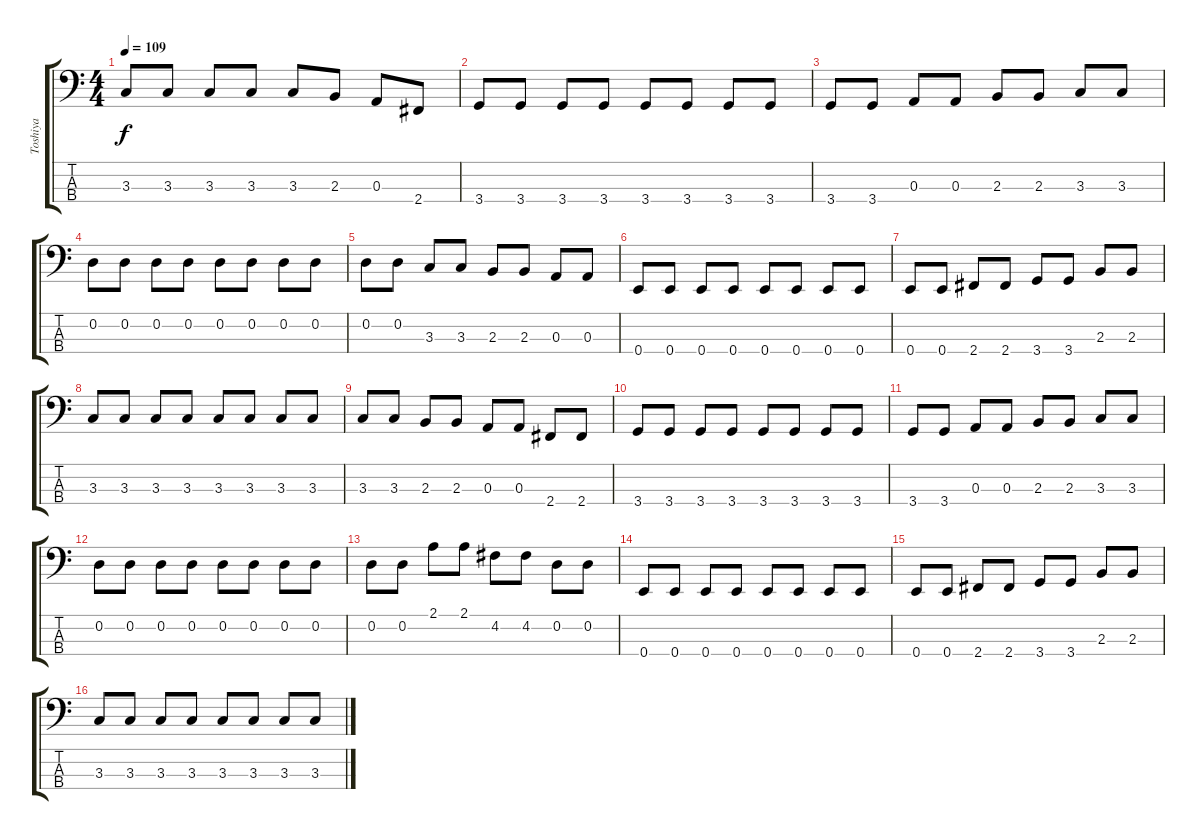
\track ("Toshiya" "Toshiya") {instrument electricbasspick}
\staff {score tabs}
\tuning (G2 D2 A1 E1) {hide}
\ts (4 4)
\tempo 109
\clef f4
\ks c
3.3.8{dy f} 3.3.8 3.3.8 3.3.8 3.3.8 2.3.8 0.3.8 2.4.8 |
3.4.8 3.4.8 3.4.8 3.4.8 3.4.8 3.4.8 3.4.8 3.4.8 |
3.4.8 3.4.8 0.3.8 0.3.8 2.3.8 2.3.8 3.3.8 3.3.8 |
0.2.8 0.2.8 0.2.8 0.2.8 0.2.8 0.2.8 0.2.8 0.2.8 |
0.2.8 0.2.8 3.3.8 3.3.8 2.3.8 2.3.8 0.3.8 0.3.8 |
0.4.8 0.4.8 0.4.8 0.4.8 0.4.8 0.4.8 0.4.8 0.4.8 |
0.4.8 0.4.8 2.4.8 2.4.8 3.4.8 3.4.8 2.3.8 2.3.8 |
3.3.8 3.3.8 3.3.8 3.3.8 3.3.8 3.3.8 3.3.8 3.3.8 |
3.3.8 3.3.8 2.3.8 2.3.8 0.3.8 0.3.8 2.4.8 2.4.8 |
3.4.8 3.4.8 3.4.8 3.4.8 3.4.8 3.4.8 3.4.8 3.4.8 |
3.4.8 3.4.8 0.3.8 0.3.8 2.3.8 2.3.8 3.3.8 3.3.8 |
0.2.8 0.2.8 0.2.8 0.2.8 0.2.8 0.2.8 0.2.8 0.2.8 |
0.2.8 0.2.8 2.1.8 2.1.8 4.2.8 4.2.8 0.2.8 0.2.8 |
0.4.8 0.4.8 0.4.8 0.4.8 0.4.8 0.4.8 0.4.8 0.4.8 |
0.4.8 0.4.8 2.4.8 2.4.8 3.4.8 3.4.8 2.3.8 2.3.8 |
3.3.8 3.3.8 3.3.8 3.3.8 3.3.8 3.3.8 3.3.8 3.3.8
